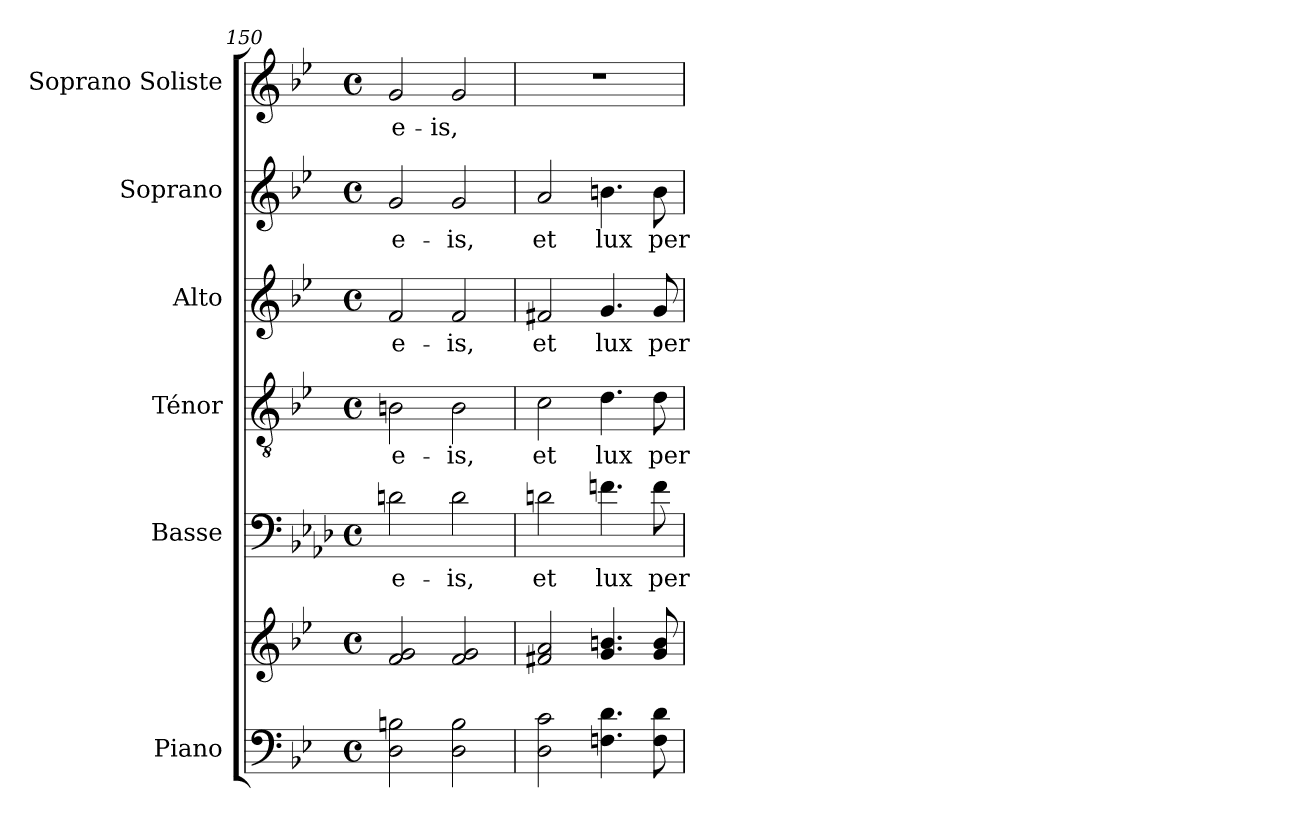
**kern	**kern	**kern	**text	**kern	**text	**kern	**text	**kern	**text	**kern	**text
*part6	*part6	*part5	*part5	*part4	*part4	*part3	*part3	*part2	*part2	*part1	*part1
*staff7	*staff6	*staff5	*staff5	*staff4	*staff4	*staff3	*staff3	*staff2	*staff2	*staff1	*staff1
*I"Piano	*	*I"Basse	*	*I"Ténor	*	*I"Alto	*	*I"Soprano	*	*I"Soprano Soliste	*
*I'Pno.	*	*I'B.	*	*I'T.	*	*I'A.	*	*I'S.	*	*	*
*clefF4	*clefG2	*clefF4	*	*clefGv2	*	*clefG2	*	*clefG2	*	*clefG2	*
*	*	*ITrd8c14	*	*	*	*	*	*	*	*	*
*k[b-e-]	*k[b-e-]	*k[b-e-a-d-]	*	*k[b-e-]	*	*k[b-e-]	*	*k[b-e-]	*	*k[b-e-]	*
*M4/4	*M4/4	*M4/4	*	*M4/4	*	*M4/4	*	*M4/4	*	*M4/4	*
*met(c)	*met(c)	*met(c)	*	*met(c)	*	*met(c)	*	*met(c)	*	*met(c)	*
=150	=150	=150	=150	=150	=150	=150	=150	=150	=150	=150	=150
2D\ 2Bn\	2f/ 2g/	2Dni\	e-	2Bn\	e-	2f/	e-	2g/	e-	2g/	e-
2D\ 2B\	2f/ 2g/	2Di\	-is,	2B\	-is,	2f/	-is,	2g/	-is,	2g/	-is,
=151	=151	=151	=151	=151	=151	=151	=151	=151	=151	=151	=151
2D\ 2c\	2f#X/ 2a/	2Dni\	et	2c\	et	2f#X/	et	2a/	et	1r	.
4.Fn\ 4.d\	4.g/ 4.bn/	4.Fni\	lux	4.d\	lux	4.g/	lux	4.bn\	lux	.	.
8F\ 8d\	8g/ 8b/	8Fi\	per-	8d\	per-	8g/	per-	8b\	per-	.	.
=	=	=	=	=	=	=	=	=	=	=	=
*-	*-	*-	*-	*-	*-	*-	*-	*-	*-	*-	*-
